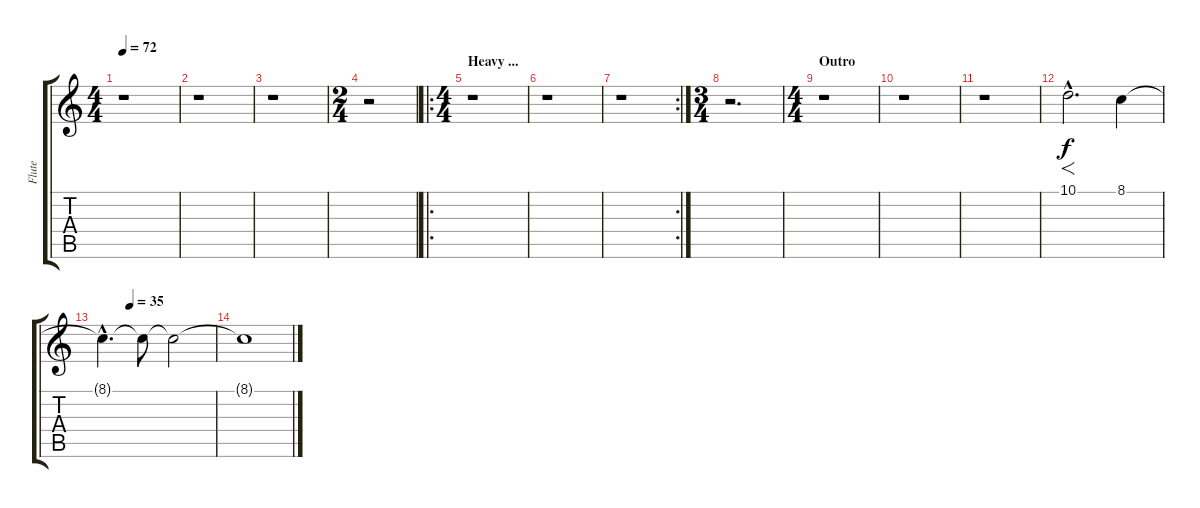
\track ("Flute" "Flute") {instrument piccolo}
\staff {score tabs}
\tuning (E4 B3 G3 D3 A2 E2) {hide}
\ts (4 4)
\tempo 72
\clef g2
\ks c
r.1{dy f} |
r.1 |
r.1 |
\ts (2 4)
r.2 |
\ro
\ts (4 4)
\section ("" "Heavy ...")
r.1 |
r.1 |
\rc 2
r.1 |
\ts (3 4)
r.2{d} |
\ts (4 4)
\section ("" "Outro")
r.1 |
r.1 |
r.1 |
10.1{hac}.2{f d} 8.1.4{volume 7} |
\tempo (35 0.25)
8.1{hac t}.4{d} 8.1{t}.8{volume 0} 8.1{t}.2 |
8.1{t}.1
